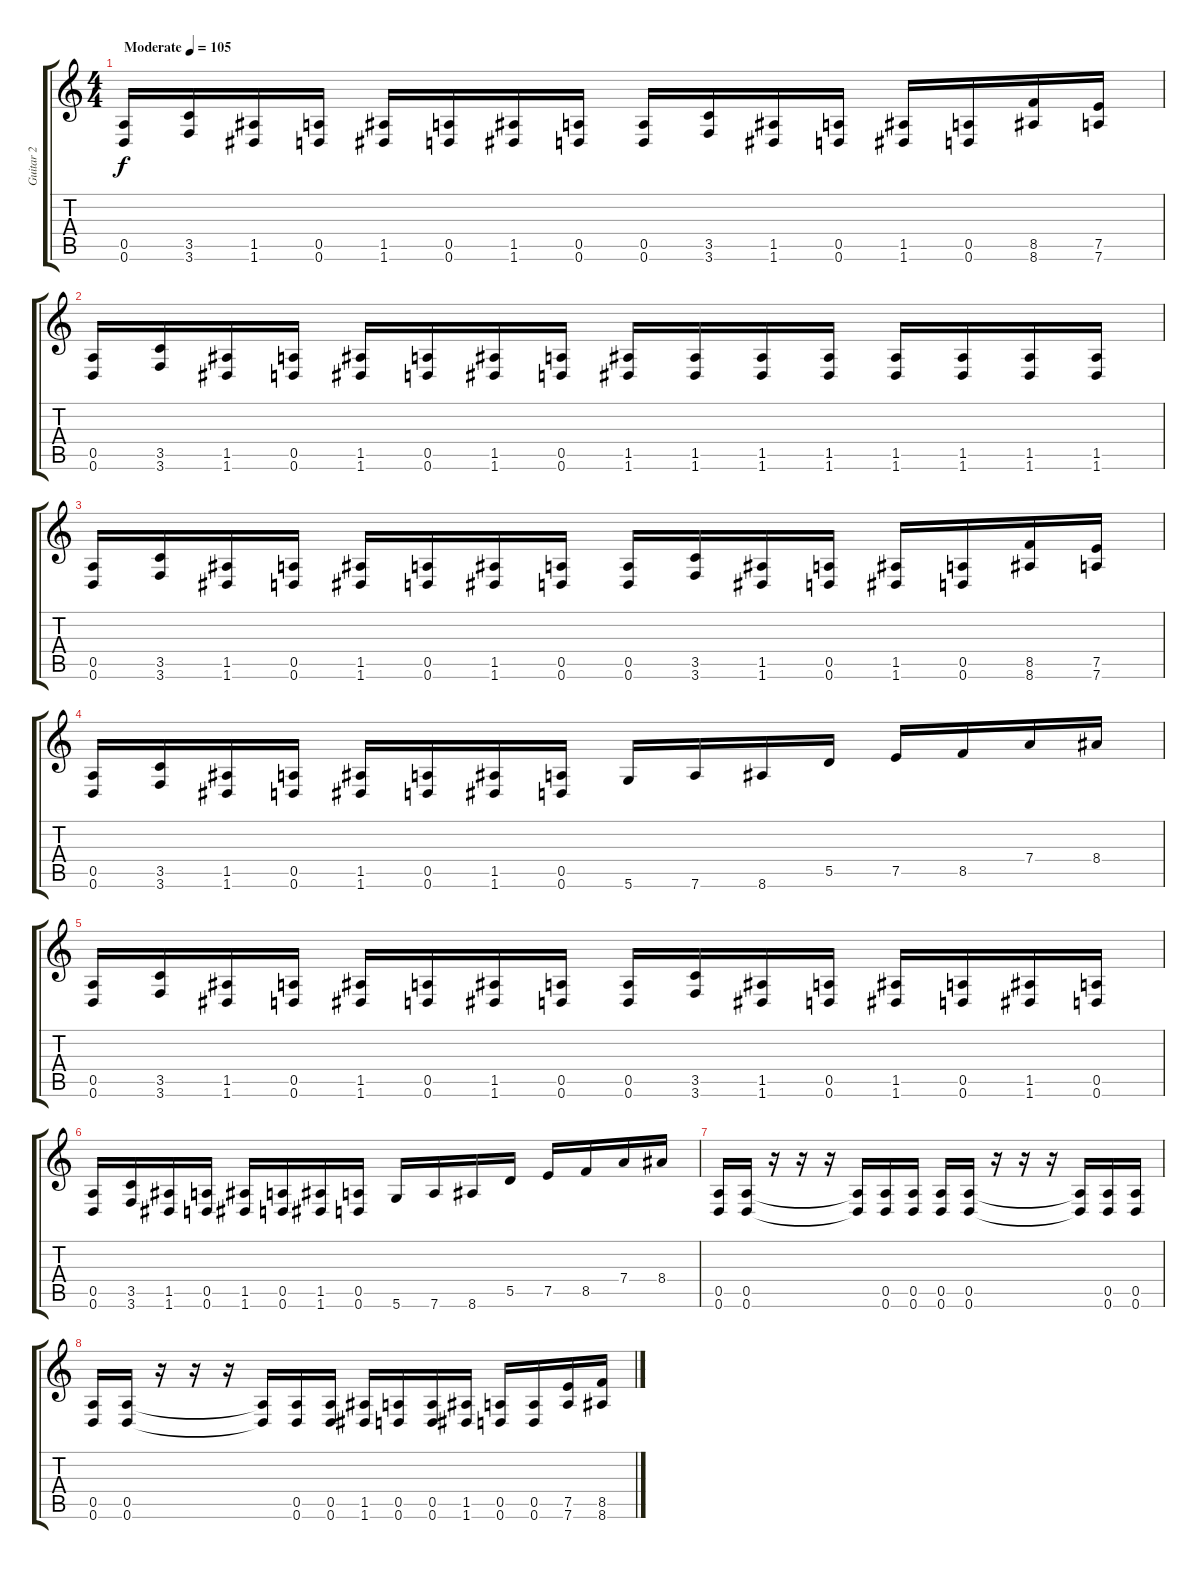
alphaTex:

\track ("Guitar 2" "Guitar 2") {instrument distortionguitar}
\staff {score tabs}
\tuning (E4 B3 G3 D3 A2 D2) {hide}
\ts (4 4)
\tempo (105 "Moderate")
\clef g2
\ks c
(0.5 0.6).16{dy f volume 16 balance 0 instrument distortionguitar} (3.5 3.6).16 (1.5 1.6).16 (0.5 0.6).16 (1.5 1.6).16 (0.5 0.6).16 (1.5 1.6).16 (0.5 0.6).16 (0.5 0.6).16{volume 16 balance 16} (3.5 3.6).16 (1.5 1.6).16 (0.5 0.6).16 (1.5 1.6).16 (0.5 0.6).16 (8.5 8.6).16 (7.5 7.6).16 |
(0.5 0.6).16{volume 16 balance 8} (3.5 3.6).16 (1.5 1.6).16 (0.5 0.6).16 (1.5 1.6).16 (0.5 0.6).16 (1.5 1.6).16 (0.5 0.6).16 (1.5 1.6).16 (1.5 1.6).16 (1.5 1.6).16 (1.5 1.6).16 (1.5 1.6).16 (1.5 1.6).16 (1.5 1.6).16 (1.5 1.6).16 |
(0.5 0.6).16 (3.5 3.6).16 (1.5 1.6).16 (0.5 0.6).16 (1.5 1.6).16 (0.5 0.6).16 (1.5 1.6).16 (0.5 0.6).16 (0.5 0.6).16 (3.5 3.6).16 (1.5 1.6).16 (0.5 0.6).16 (1.5 1.6).16 (0.5 0.6).16 (8.5 8.6).16 (7.5 7.6).16 |
(0.5 0.6).16 (3.5 3.6).16 (1.5 1.6).16 (0.5 0.6).16 (1.5 1.6).16 (0.5 0.6).16 (1.5 1.6).16 (0.5 0.6).16 5.6.16 7.6.16 8.6.16 5.5.16 7.5.16 8.5.16 7.4.16 8.4.16 |
(0.5 0.6).16 (3.5 3.6).16 (1.5 1.6).16 (0.5 0.6).16 (1.5 1.6).16 (0.5 0.6).16 (1.5 1.6).16 (0.5 0.6).16 (0.5 0.6).16 (3.5 3.6).16 (1.5 1.6).16 (0.5 0.6).16 (1.5 1.6).16 (0.5 0.6).16 (1.5 1.6).16 (0.5 0.6).16 |
(0.5 0.6).16 (3.5 3.6).16 (1.5 1.6).16 (0.5 0.6).16 (1.5 1.6).16 (0.5 0.6).16 (1.5 1.6).16 (0.5 0.6).16 5.6.16 7.6.16 8.6.16 5.5.16 7.5.16 8.5.16 7.4.16 8.4.16 |
(0.5 0.6).16 (0.5 0.6).16 r.16 r.16 r.16 (0.5{t} 0.6{t}).16 (0.5 0.6).16 (0.5 0.6).16 (0.5 0.6).16 (0.5 0.6).16 r.16 r.16 r.16 (0.5{t} 0.6{t}).16 (0.5 0.6).16 (0.5 0.6).16 |
(0.5 0.6).16 (0.5 0.6).16 r.16 r.16 r.16 (0.5{t} 0.6{t}).16 (0.5 0.6).16 (0.5 0.6).16 (1.5 1.6).16 (0.5 0.6).16 (0.5 0.6).16 (1.5 1.6).16 (0.5 0.6).16 (0.5 0.6).16 (7.5 7.6).16 (8.5 8.6).16
